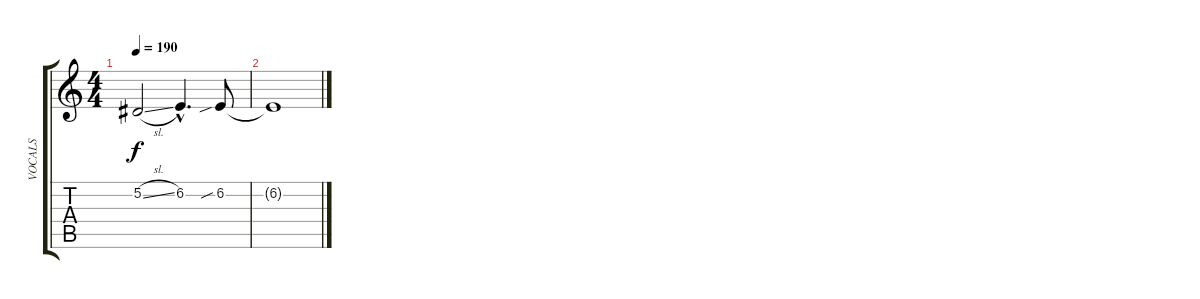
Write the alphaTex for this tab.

\track ("VOCALS" "VOCALS") {instrument clarinet}
\staff {score tabs}
\tuning (Eb4 Bb3 Gb3 Db3 Ab2 Db2) {hide}
\ts (4 4)
\tempo 190
\clef g2
\ks c
5.2{sl}.2{dy f} 6.2{hac}.4{d} 6.2{sib}.8 |
6.2{t}.1
